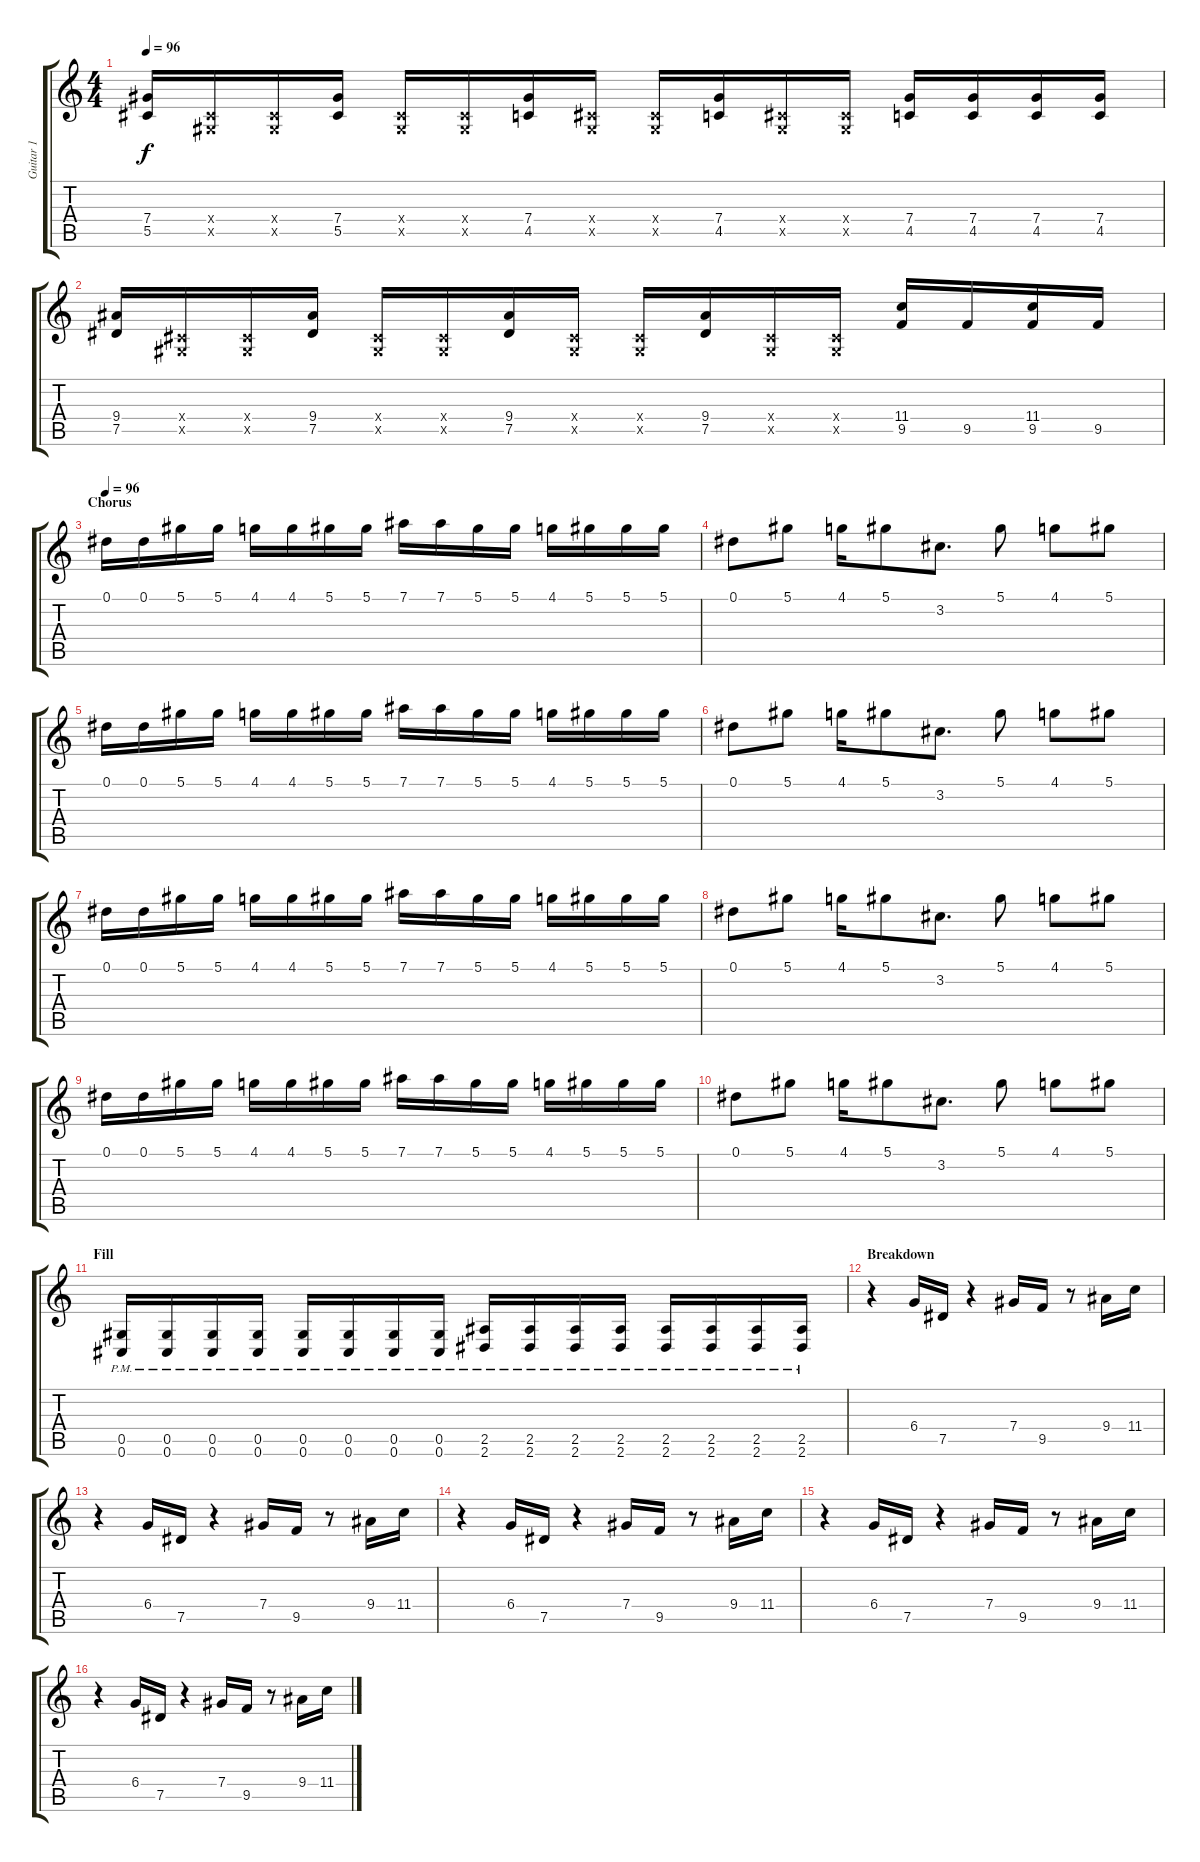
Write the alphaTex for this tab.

\track ("Guitar 1" "Guitar 1") {instrument distortionguitar}
\staff {score tabs}
\tuning (Eb4 Bb3 Gb3 Db3 Ab2 Db2) {hide}
\ts (4 4)
\tempo 96
\clef g2
\ks c
(7.4 5.5).16{dy f} (0.4{x} 0.5{x}).16 (0.4{x} 0.5{x}).16 (7.4 5.5).16 (0.4{x} 0.5{x}).16 (0.4{x} 0.5{x}).16 (7.4 4.5).16 (0.4{x} 0.5{x}).16 (0.4{x} 0.5{x}).16 (7.4 4.5).16 (0.4{x} 0.5{x}).16 (0.4{x} 0.5{x}).16 (7.4 4.5).16 (7.4 4.5).16 (7.4 4.5).16 (7.4 4.5).16 |
(9.4 7.5).16 (0.4{x} 0.5{x}).16 (0.4{x} 0.5{x}).16 (9.4 7.5).16 (0.4{x} 0.5{x}).16 (0.4{x} 0.5{x}).16 (9.4 7.5).16 (0.4{x} 0.5{x}).16 (0.4{x} 0.5{x}).16 (9.4 7.5).16 (0.4{x} 0.5{x}).16 (0.4{x} 0.5{x}).16 (11.4 9.5).16 9.5.16 (11.4 9.5).16 9.5.16 |
\section ("" "Chorus")
\tempo 96
0.1.16 0.1.16 5.1.16 5.1.16 4.1.16 4.1.16 5.1.16 5.1.16 7.1.16 7.1.16 5.1.16 5.1.16 4.1.16 5.1.16 5.1.16 5.1.16 |
0.1.8 5.1.8 4.1.16 5.1.8 3.2.8{d} 5.1.8 4.1.8 5.1.8 |
0.1.16 0.1.16 5.1.16 5.1.16 4.1.16 4.1.16 5.1.16 5.1.16 7.1.16 7.1.16 5.1.16 5.1.16 4.1.16 5.1.16 5.1.16 5.1.16 |
0.1.8 5.1.8 4.1.16 5.1.8 3.2.8{d} 5.1.8 4.1.8 5.1.8 |
0.1.16 0.1.16 5.1.16 5.1.16 4.1.16 4.1.16 5.1.16 5.1.16 7.1.16 7.1.16 5.1.16 5.1.16 4.1.16 5.1.16 5.1.16 5.1.16 |
0.1.8 5.1.8 4.1.16 5.1.8 3.2.8{d} 5.1.8 4.1.8 5.1.8 |
0.1.16 0.1.16 5.1.16 5.1.16 4.1.16 4.1.16 5.1.16 5.1.16 7.1.16 7.1.16 5.1.16 5.1.16 4.1.16 5.1.16 5.1.16 5.1.16 |
0.1.8 5.1.8 4.1.16 5.1.8 3.2.8{d} 5.1.8 4.1.8 5.1.8 |
\section ("" "Fill")
(0.5{pm} 0.6{pm}).16 (0.5{pm} 0.6{pm}).16 (0.5{pm} 0.6{pm}).16 (0.5{pm} 0.6{pm}).16 (0.5{pm} 0.6{pm}).16 (0.5{pm} 0.6{pm}).16 (0.5{pm} 0.6{pm}).16 (0.5{pm} 0.6{pm}).16 (2.5{pm} 2.6{pm}).16 (2.5{pm} 2.6{pm}).16 (2.5{pm} 2.6{pm}).16 (2.5{pm} 2.6{pm}).16 (2.5{pm} 2.6{pm}).16 (2.5{pm} 2.6{pm}).16 (2.5{pm} 2.6{pm}).16 (2.5{pm} 2.6{pm}).16 |
\section ("" "Breakdown")
r.4 6.4.16 7.5.16 r.4 7.4.16 9.5.16 r.8 9.4.16 11.4.16 |
r.4 6.4.16 7.5.16 r.4 7.4.16 9.5.16 r.8 9.4.16 11.4.16 |
r.4 6.4.16 7.5.16 r.4 7.4.16 9.5.16 r.8 9.4.16 11.4.16 |
r.4 6.4.16 7.5.16 r.4 7.4.16 9.5.16 r.8 9.4.16 11.4.16 |
r.4 6.4.16 7.5.16 r.4 7.4.16 9.5.16 r.8 9.4.16 11.4.16
